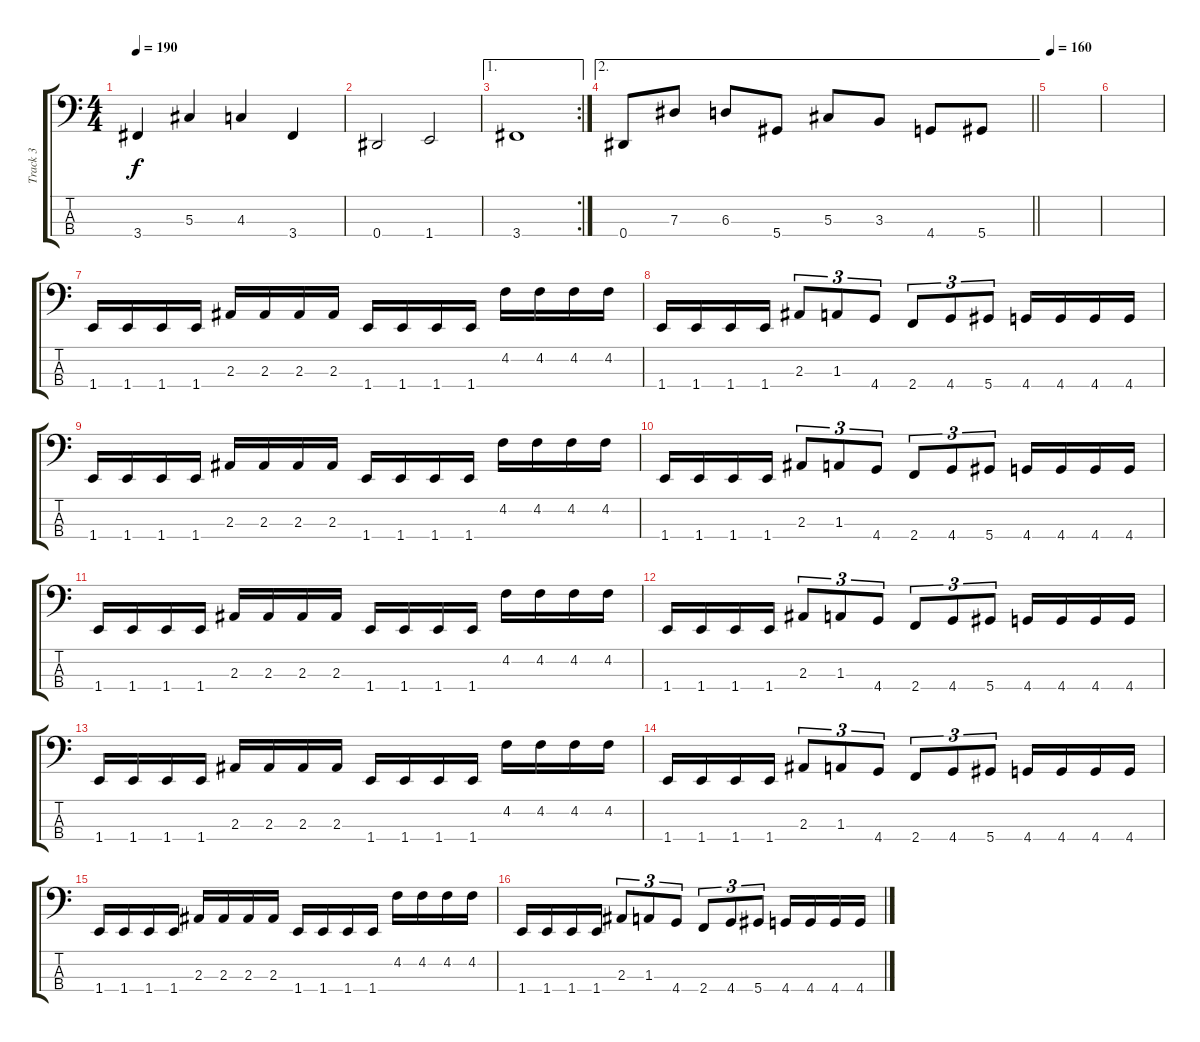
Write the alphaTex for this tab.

\track ("Track 3" "Track 3") {instrument electricbasspick}
\staff {score tabs}
\tuning (Gb2 Db2 Ab1 Eb1) {hide}
\ts (4 4)
\tempo 190
\clef f4
\ks c
3.4.4{dy f} 5.3.4 4.3.4 3.4.4 |
0.4.2 1.4.2 |
\ae 1
\rc 2
3.4.1 |
\ae 2
\barLineRight lightlight
0.4.8 7.3.8 6.3.8 5.4.8 5.3.8 3.3.8 4.4.8 5.4.8 |
\section ("" "")
\tempo 160
|
|
1.4.16 1.4.16 1.4.16 1.4.16 2.3.16 2.3.16 2.3.16 2.3.16 1.4.16 1.4.16 1.4.16 1.4.16 4.2.16 4.2.16 4.2.16 4.2.16 |
1.4.16 1.4.16 1.4.16 1.4.16 2.3.8{tu (3 2)} 1.3.8{tu (3 2)} 4.4.8{tu (3 2)} 2.4.8{tu (3 2)} 4.4.8{tu (3 2)} 5.4.8{tu (3 2)} 4.4.16 4.4.16 4.4.16 4.4.16 |
1.4.16 1.4.16 1.4.16 1.4.16 2.3.16 2.3.16 2.3.16 2.3.16 1.4.16 1.4.16 1.4.16 1.4.16 4.2.16 4.2.16 4.2.16 4.2.16 |
1.4.16 1.4.16 1.4.16 1.4.16 2.3.8{tu (3 2)} 1.3.8{tu (3 2)} 4.4.8{tu (3 2)} 2.4.8{tu (3 2)} 4.4.8{tu (3 2)} 5.4.8{tu (3 2)} 4.4.16 4.4.16 4.4.16 4.4.16 |
1.4.16 1.4.16 1.4.16 1.4.16 2.3.16 2.3.16 2.3.16 2.3.16 1.4.16 1.4.16 1.4.16 1.4.16 4.2.16 4.2.16 4.2.16 4.2.16 |
1.4.16 1.4.16 1.4.16 1.4.16 2.3.8{tu (3 2)} 1.3.8{tu (3 2)} 4.4.8{tu (3 2)} 2.4.8{tu (3 2)} 4.4.8{tu (3 2)} 5.4.8{tu (3 2)} 4.4.16 4.4.16 4.4.16 4.4.16 |
1.4.16 1.4.16 1.4.16 1.4.16 2.3.16 2.3.16 2.3.16 2.3.16 1.4.16 1.4.16 1.4.16 1.4.16 4.2.16 4.2.16 4.2.16 4.2.16 |
1.4.16 1.4.16 1.4.16 1.4.16 2.3.8{tu (3 2)} 1.3.8{tu (3 2)} 4.4.8{tu (3 2)} 2.4.8{tu (3 2)} 4.4.8{tu (3 2)} 5.4.8{tu (3 2)} 4.4.16 4.4.16 4.4.16 4.4.16 |
1.4.16 1.4.16 1.4.16 1.4.16 2.3.16 2.3.16 2.3.16 2.3.16 1.4.16 1.4.16 1.4.16 1.4.16 4.2.16 4.2.16 4.2.16 4.2.16 |
1.4.16 1.4.16 1.4.16 1.4.16 2.3.8{tu (3 2)} 1.3.8{tu (3 2)} 4.4.8{tu (3 2)} 2.4.8{tu (3 2)} 4.4.8{tu (3 2)} 5.4.8{tu (3 2)} 4.4.16 4.4.16 4.4.16 4.4.16
